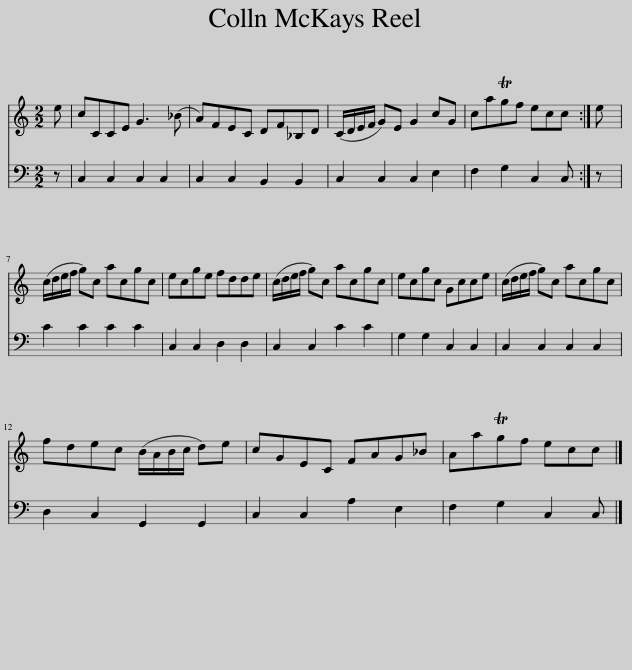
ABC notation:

X:1
%%score 1 2
L:1/8
M:2/2
I:linebreak $
K:C
V:1 treble
V:2 bass
V:1
 e | cCCE G3 (_B | A)FEC DF_B,D | (C/D/E/F/ G)E G2 cG | caTgf ecc :| %5
 e |$ (c/d/e/f/ g)c acgc | ecge fdde | (c/d/e/f/ g)c acgc | ecgc Gcce | %10
 (c/d/e/f/ g)c acgc |$ fdec (B/A/B/c/ d)e | cGEC FAG_B | AaTgf ecc |] %14
V:2
 z | C,2 C,2 C,2 C,2 | C,2 C,2 B,,2 B,,2 | C,2 C,2 C,2 E,2 | F,2 G,2 C,2 C, :| %5
 z |$ C2 C2 C2 C2 | C,2 C,2 D,2 D,2 | C,2 C,2 C2 C2 | G,2 G,2 C,2 C,2 | %10
 C,2 C,2 C,2 C,2 |$ D,2 C,2 G,,2 G,,2 | C,2 C,2 A,2 E,2 | F,2 G,2 C,2 C, |] %14
